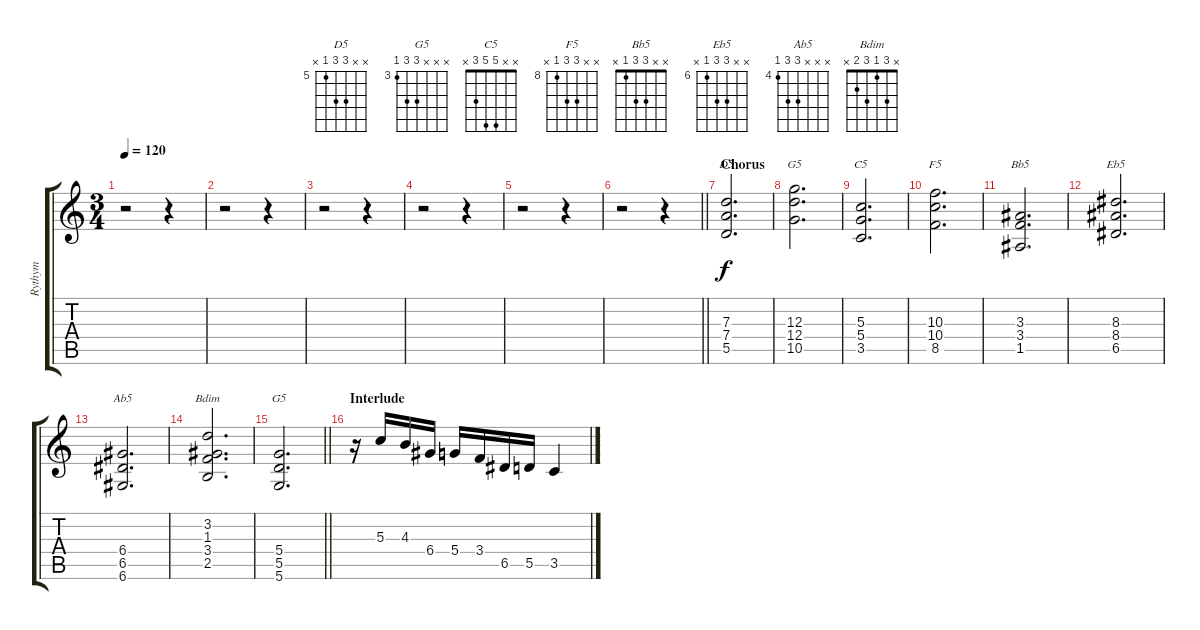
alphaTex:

\track ("Rythym" "Rythym") {instrument distortionguitar}
\staff {score tabs}
\tuning (E4 B3 G3 D3 A2 D2) {hide}
\chord ("D5" x x 7 7 5 x) {firstfret 5}
\chord ("G5" x x 12 12 10 x) {firstfret 10}
\chord ("C5" x x 5 5 3 x)
\chord ("F5" x x 10 10 8 x) {firstfret 8}
\chord ("Bb5" x x 3 3 1 x)
\chord ("Eb5" x x 8 8 6 x) {firstfret 6}
\chord ("Ab5" x x x 6 6 4) {firstfret 4}
\chord ("Bdim" x 3 1 3 2 x)
\chord ("G5" x x x 5 5 3) {firstfret 3}
\ts (3 4)
\tempo 120
\clef g2
\ks c
r.2{dy f} r.4 |
r.2 r.4 |
r.2 r.4 |
r.2 r.4 |
r.2 r.4 |
\barLineRight lightlight
r.2 r.4 |
\section ("" "Chorus")
(7.3 7.4 5.5).2{d ch "D5"} |
(12.3 12.4 10.5).2{d ch "G5"} |
(5.3 5.4 3.5).2{d ch "C5"} |
(10.3 10.4 8.5).2{d ch "F5"} |
(3.3 3.4 1.5).2{d ch "Bb5"} |
(8.3 8.4 6.5).2{d ch "Eb5"} |
(6.4 6.5 6.6).2{d ch "Ab5"} |
(3.2 1.3 3.4 2.5).2{d ch "Bdim"} |
\barLineRight lightlight
(5.4 5.5 5.6).2{d ch "G5"} |
\section ("" "Interlude")
r.16 5.3.16 4.3.16 6.4.16 5.4.16 3.4.16 6.5.16 5.5.16 3.5.4
